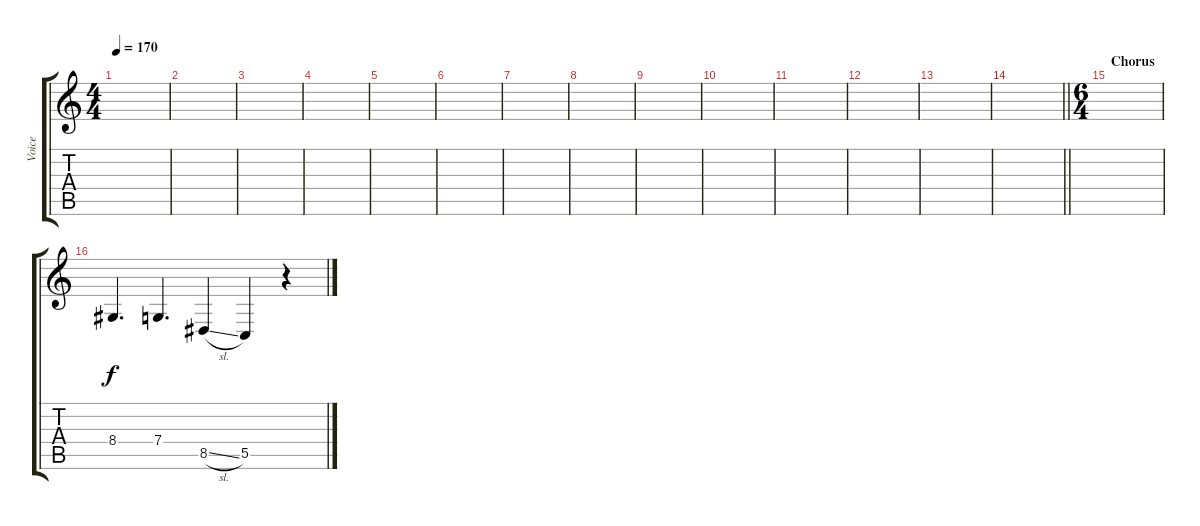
\track ("Voice" "Voice") {instrument lead1square}
\staff {score tabs}
\tuning (D4 A3 F3 C3 G2 C2) {hide}
\ts (4 4)
\tempo 170
\clef g2
\ks c
|
|
|
|
|
|
|
|
|
|
|
|
|
\barLineRight lightlight
|
\ts (6 4)
\section ("" "Chorus")
|
8.4.4{d} 7.4.4{d} 8.5{sl}.4 5.5.4 r.4
